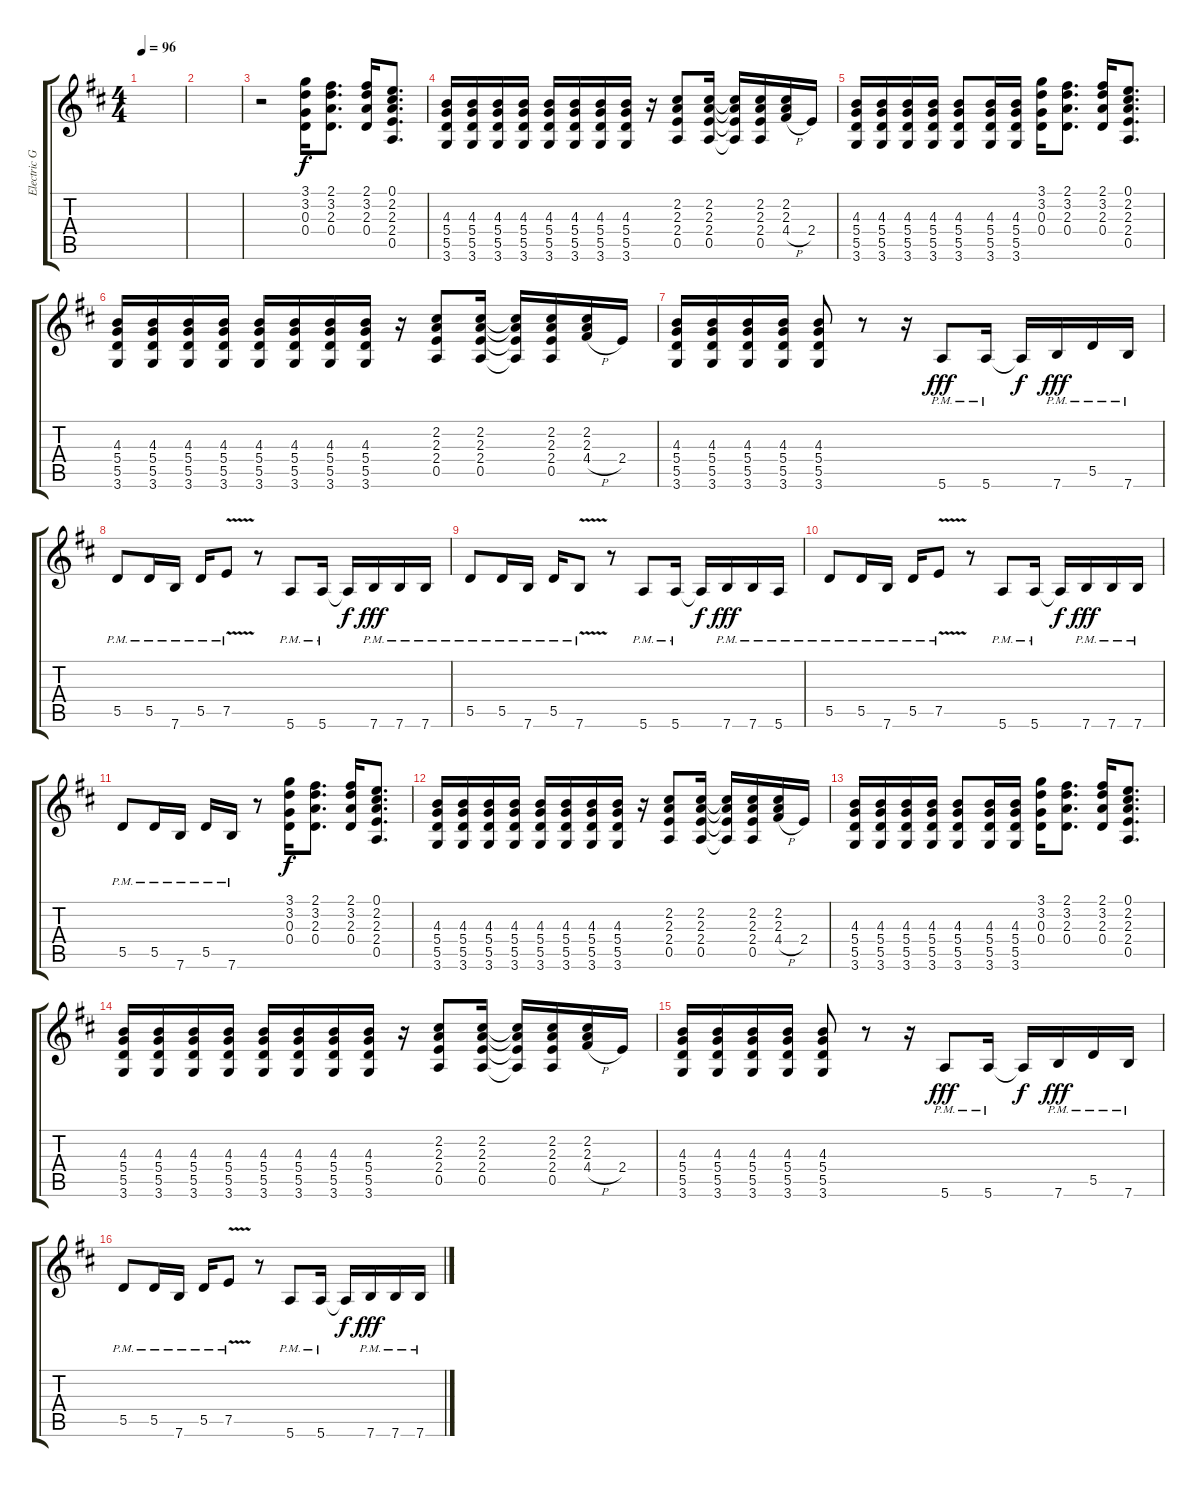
\track ("Electric Gtr 2" "Electric G") {instrument distortionguitar}
\staff {score tabs}
\tuning (E4 B3 G3 D3 A2 E2) {hide}
\ts (4 4)
\tempo 96
\clef g2
\ks d
|
|
r.2 (3.1 3.2 0.3 0.4).16 (2.1 3.2 2.3 0.4).8{d} (2.1 3.2 2.3 0.4).16 (0.1 2.2 2.3 2.4 0.5).8{d} |
(4.3 5.4 5.5 3.6).16 (4.3 5.4 5.5 3.6).16 (4.3 5.4 5.5 3.6).16 (4.3 5.4 5.5 3.6).16 (4.3 5.4 5.5 3.6).16 (4.3 5.4 5.5 3.6).16 (4.3 5.4 5.5 3.6).16 (4.3 5.4 5.5 3.6).16 r.16 (2.2 2.3 2.4 0.5).8 (2.2 2.3 2.4 0.5).16 (2.2{t} 2.3{t} 2.4{t} 0.5{t}).16 (2.2 2.3 2.4 0.5).16 (2.2 2.3 4.4{h}).16 2.4.16 |
(4.3 5.4 5.5 3.6).16 (4.3 5.4 5.5 3.6).16 (4.3 5.4 5.5 3.6).16 (4.3 5.4 5.5 3.6).16 (4.3 5.4 5.5 3.6).8 (4.3 5.4 5.5 3.6).16 (4.3 5.4 5.5 3.6).16 (3.1 3.2 0.3 0.4).16 (2.1 3.2 2.3 0.4).8{d} (2.1 3.2 2.3 0.4).16 (0.1 2.2 2.3 2.4 0.5).8{d} |
(4.3 5.4 5.5 3.6).16 (4.3 5.4 5.5 3.6).16 (4.3 5.4 5.5 3.6).16 (4.3 5.4 5.5 3.6).16 (4.3 5.4 5.5 3.6).16 (4.3 5.4 5.5 3.6).16 (4.3 5.4 5.5 3.6).16 (4.3 5.4 5.5 3.6).16 r.16 (2.2 2.3 2.4 0.5).8 (2.2 2.3 2.4 0.5).16 (2.2{t} 2.3{t} 2.4{t} 0.5{t}).16 (2.2 2.3 2.4 0.5).16 (2.2 2.3 4.4{h}).16 2.4.16 |
(4.3 5.4 5.5 3.6).16 (4.3 5.4 5.5 3.6).16 (4.3 5.4 5.5 3.6).16 (4.3 5.4 5.5 3.6).16 (4.3 5.4 5.5 3.6).8 r.8 r.16 5.6{pm}.8{dy fff} 5.6{pm}.16 5.6{t}.16{dy f} 7.6{pm}.16{dy fff} 5.5{pm}.16 7.6{pm}.16 |
5.5{pm}.8 5.5{pm}.16 7.6{pm}.16 5.5{pm}.16 7.5{v pm}.8 r.8 5.6{pm}.8 5.6{pm}.16 5.6{t}.16{dy f} 7.6{pm}.16{dy fff} 7.6{pm}.16 7.6{pm}.16 |
5.5{pm}.8 5.5{pm}.16 7.6{pm}.16 5.5{pm}.16 7.6{v pm}.8 r.8 5.6{pm}.8 5.6{pm}.16 5.6{t}.16{dy f} 7.6{pm}.16{dy fff} 7.6{pm}.16 5.6{pm}.16 |
5.5{pm}.8 5.5{pm}.16 7.6{pm}.16 5.5{pm}.16 7.5{v pm}.8 r.8 5.6{pm}.8 5.6{pm}.16 5.6{t}.16{dy f} 7.6{pm}.16{dy fff} 7.6{pm}.16 7.6{pm}.16 |
5.5{pm}.8 5.5{pm}.16 7.6{pm}.16 5.5{pm}.16 7.6{pm}.16 r.8 (3.1 3.2 0.3 0.4).16{dy f} (2.1 3.2 2.3 0.4).8{d} (2.1 3.2 2.3 0.4).16 (0.1 2.2 2.3 2.4 0.5).8{d} |
(4.3 5.4 5.5 3.6).16 (4.3 5.4 5.5 3.6).16 (4.3 5.4 5.5 3.6).16 (4.3 5.4 5.5 3.6).16 (4.3 5.4 5.5 3.6).16 (4.3 5.4 5.5 3.6).16 (4.3 5.4 5.5 3.6).16 (4.3 5.4 5.5 3.6).16 r.16 (2.2 2.3 2.4 0.5).8 (2.2 2.3 2.4 0.5).16 (2.2{t} 2.3{t} 2.4{t} 0.5{t}).16 (2.2 2.3 2.4 0.5).16 (2.2 2.3 4.4{h}).16 2.4.16 |
(4.3 5.4 5.5 3.6).16 (4.3 5.4 5.5 3.6).16 (4.3 5.4 5.5 3.6).16 (4.3 5.4 5.5 3.6).16 (4.3 5.4 5.5 3.6).8 (4.3 5.4 5.5 3.6).16 (4.3 5.4 5.5 3.6).16 (3.1 3.2 0.3 0.4).16 (2.1 3.2 2.3 0.4).8{d} (2.1 3.2 2.3 0.4).16 (0.1 2.2 2.3 2.4 0.5).8{d} |
(4.3 5.4 5.5 3.6).16 (4.3 5.4 5.5 3.6).16 (4.3 5.4 5.5 3.6).16 (4.3 5.4 5.5 3.6).16 (4.3 5.4 5.5 3.6).16 (4.3 5.4 5.5 3.6).16 (4.3 5.4 5.5 3.6).16 (4.3 5.4 5.5 3.6).16 r.16 (2.2 2.3 2.4 0.5).8 (2.2 2.3 2.4 0.5).16 (2.2{t} 2.3{t} 2.4{t} 0.5{t}).16 (2.2 2.3 2.4 0.5).16 (2.2 2.3 4.4{h}).16 2.4.16 |
(4.3 5.4 5.5 3.6).16 (4.3 5.4 5.5 3.6).16 (4.3 5.4 5.5 3.6).16 (4.3 5.4 5.5 3.6).16 (4.3 5.4 5.5 3.6).8 r.8 r.16 5.6{pm}.8{dy fff} 5.6{pm}.16 5.6{t}.16{dy f} 7.6{pm}.16{dy fff} 5.5{pm}.16 7.6{pm}.16 |
5.5{pm}.8 5.5{pm}.16 7.6{pm}.16 5.5{pm}.16 7.5{v pm}.8 r.8 5.6{pm}.8 5.6{pm}.16 5.6{t}.16{dy f} 7.6{pm}.16{dy fff} 7.6{pm}.16 7.6{pm}.16
